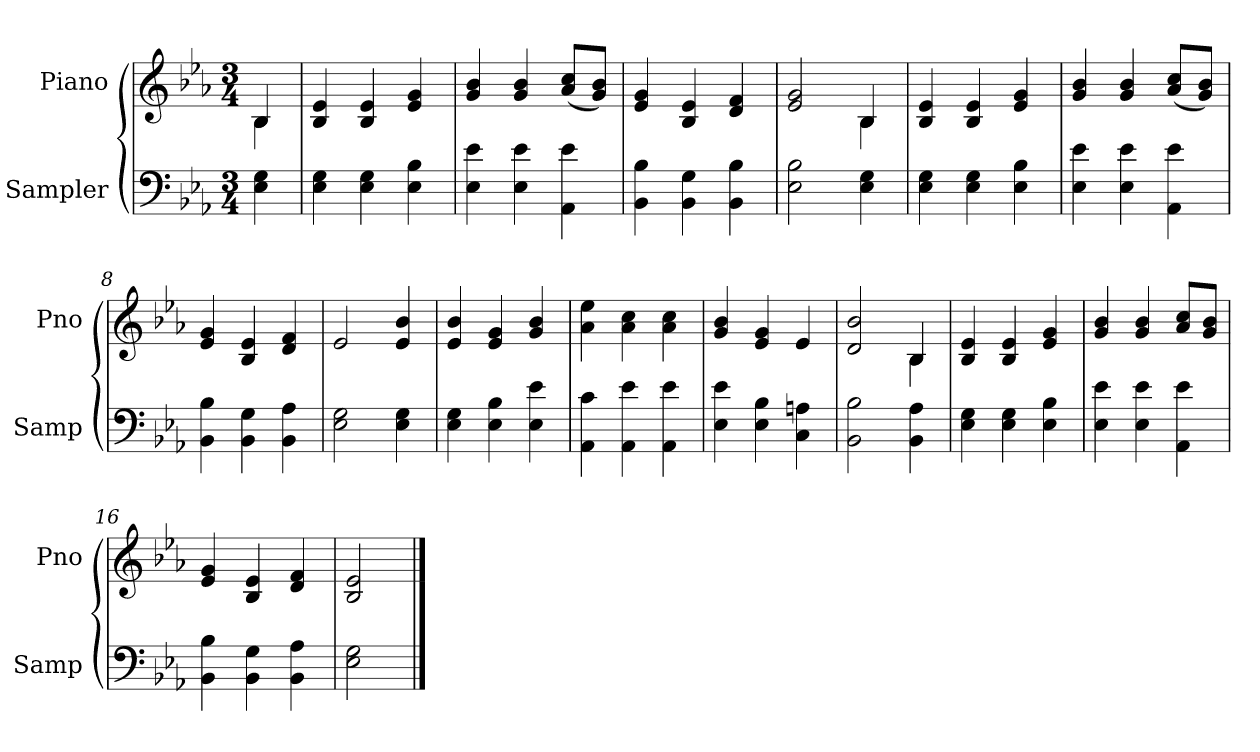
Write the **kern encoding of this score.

**kern	**kern
*part2	*part1
*staff2	*staff1
*I"Sampler	*I"Piano
*I'Samp	*I'Pno
*clefF4	*clefG2
*k[b-e-a-]	*k[b-e-a-]
*E-:	*E-:
*M3/4	*M3/4
=1	=1
*	*^
4E-\ 4G\	4B-/	4B-
*	*v	*v
=2	=2
4E-\ 4G\	4B-/ 4e-/
4E-\ 4G\	4B-/ 4e-/
4E-\ 4B-\	4e-/ 4g/
=3	=3
4E-\ 4e-\	4g/ 4b-/
4E-\ 4e-\	4g/ 4b-/
4AA-\ 4e-\	(8a-/ 8cc/L
.	8g/ 8b-/J)
=4	=4
4BB-\ 4B-\	4e-/ 4g/
4BB-\ 4G\	4B-/ 4e-/
4BB-\ 4B-\	4d/ 4f/
=5	=5
*	*^
2E-\ 2B-\	2e-/ 2g/	2ryy
4E-\ 4G\	4B-/	4B-
*	*v	*v
=6	=6
4E-\ 4G\	4B-/ 4e-/
4E-\ 4G\	4B-/ 4e-/
4E-\ 4B-\	4e-/ 4g/
=7	=7
4E-\ 4e-\	4g/ 4b-/
4E-\ 4e-\	4g/ 4b-/
4AA-\ 4e-\	(8a-/ 8cc/L
.	8g/ 8b-/J)
=8	=8
4BB-\ 4B-\	4e-/ 4g/
4BB-\ 4G\	4B-/ 4e-/
4BB-\ 4A-\	4d/ 4f/
=9	=9
2E-\ 2G\	2e-/
4E-\ 4G\	4e-/ 4b-/
=10	=10
4E-\ 4G\	4e-/ 4b-/
4E-\ 4B-\	4e-/ 4g/
4E-\ 4e-\	4g/ 4b-/
=11	=11
4AA-\ 4c\	4a-\ 4ee-\
4AA-\ 4e-\	4a-\ 4cc\
4AA-\ 4e-\	4a-\ 4cc\
=12	=12
4E-\ 4e-\	4g/ 4b-/
4E-\ 4B-\	4e-/ 4g/
4C\ 4An\	4e-/
=13	=13
*	*^
2BB-\ 2B-\	2d/ 2b-/	2ryy
4BB-\ 4A-\	4B-/	4B-
*	*v	*v
=14	=14
4E-\ 4G\	4B-/ 4e-/
4E-\ 4G\	4B-/ 4e-/
4E-\ 4B-\	4e-/ 4g/
=15	=15
4E-\ 4e-\	4g/ 4b-/
4E-\ 4e-\	4g/ 4b-/
4AA-\ 4e-\	8a-/ 8cc/L
.	8g/ 8b-/J
=16	=16
4BB-\ 4B-\	4e-/ 4g/
4BB-\ 4G\	4B-/ 4e-/
4BB-\ 4A-\	4d/ 4f/
=17	=17
2E-\ 2G\	2B-/ 2e-/
==	==
*-	*-
